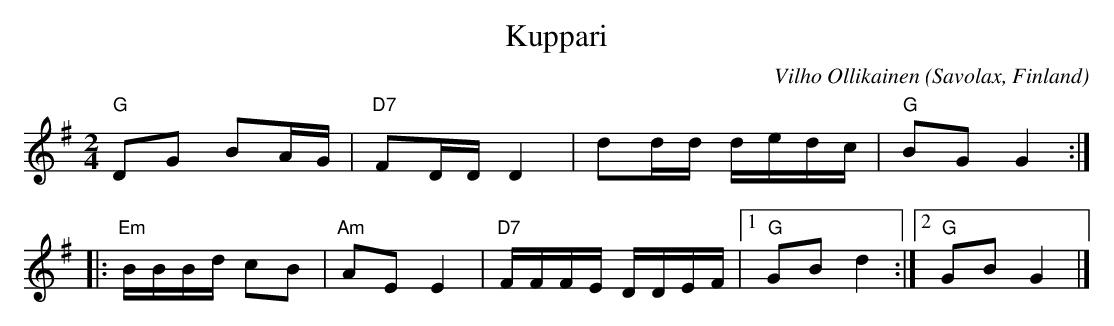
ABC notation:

X:1
T:Kuppari
O:Savolax, Finland
C:Vilho Ollikainen
M:2/4
L:1/16
K:G
V:1
"G" D2G2 B2AG | "D7" F2DD D4 | d2dd dedc | "G" B2G2 G4 ::
"Em" BBBd c2B2 | "Am" A2E2 E4 | "D7" FFFE DDEF |1 "G" G2B2 d4 :|2 "G" G2B2 G4 |]
